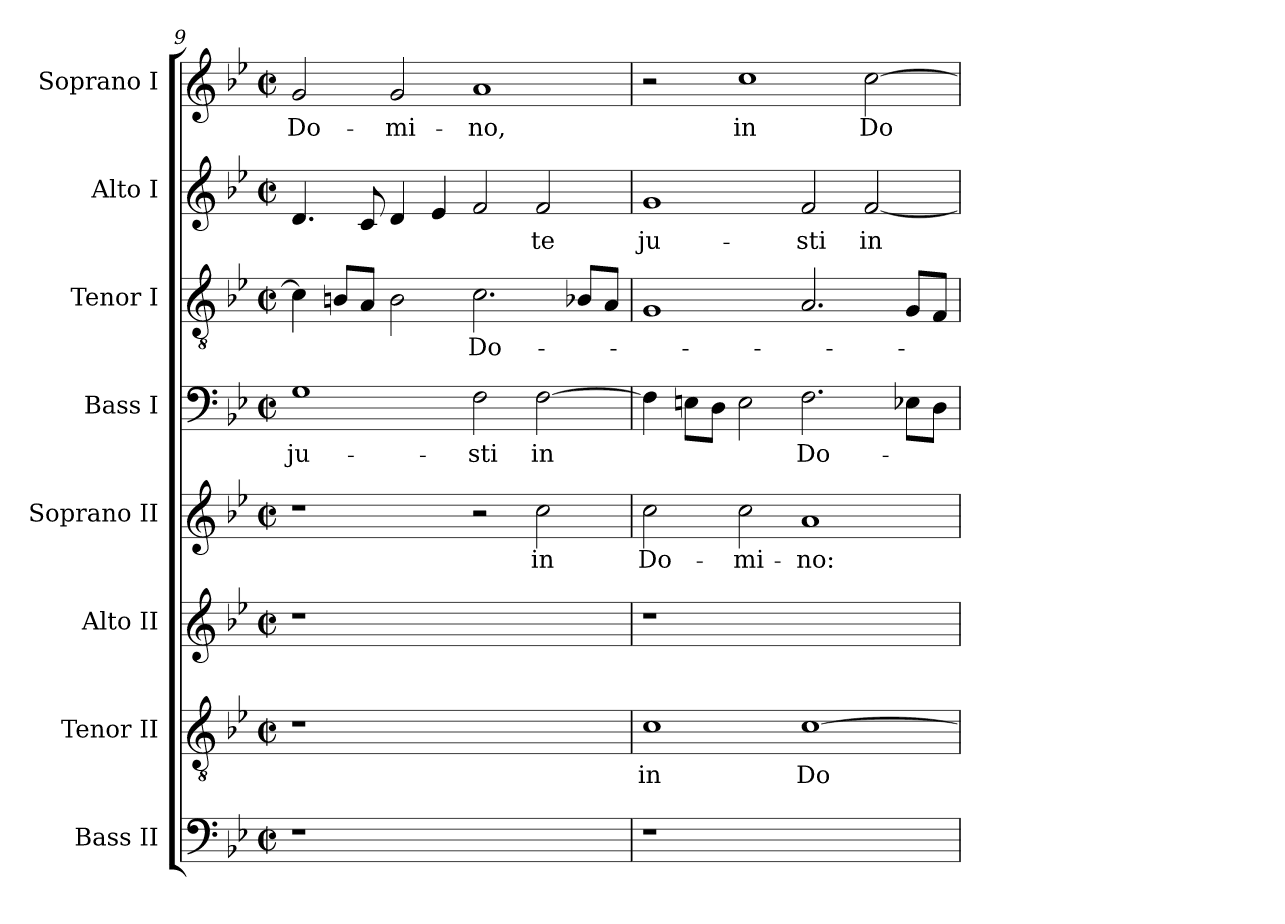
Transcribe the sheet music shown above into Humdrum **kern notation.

**kern	**kern	**text	**kern	**kern	**text	**kern	**text	**kern	**text	**kern	**text	**kern	**text
*part8	*part7	*part7	*part6	*part5	*part5	*part4	*part4	*part3	*part3	*part2	*part2	*part1	*part1
*staff8	*staff7	*staff7	*staff6	*staff5	*staff5	*staff4	*staff4	*staff3	*staff3	*staff2	*staff2	*staff1	*staff1
*I"Bass II	*I"Tenor II	*	*I"Alto II	*I"Soprano II	*	*I"Bass I	*	*I"Tenor I	*	*I"Alto I	*	*I"Soprano I	*
!!LO:PB:g=z
*clefF4	*clefGv2	*	*clefG2	*clefG2	*	*clefF4	*	*clefGv2	*	*clefG2	*	*clefG2	*
*k[b-e-]	*k[b-e-]	*	*k[b-e-]	*k[b-e-]	*	*k[b-e-]	*	*k[b-e-]	*	*k[b-e-]	*	*k[b-e-]	*
*B-:	*B-:	*	*B-:	*B-:	*	*B-:	*	*B-:	*	*B-:	*	*B-:	*
*M2/2	*M2/2	*	*M2/2	*M2/2	*	*M2/2	*	*M2/2	*	*M2/2	*	*M2/2	*
*met(c|)	*met(c|)	*	*met(c|)	*met(c|)	*	*met(c|)	*	*met(c|)	*	*met(c|)	*	*met(c|)	*
=9	=9	=9	=9	=9	=9	=9	=9	=9	=9	=9	=9	=9	=9
!LO:N:vis=1	!LO:N:vis=1	!	!LO:N:vis=1	!	!	!	!	!	!	!	!	!	!
!	!	!	!	!	!	!	!LO:LY:b:color=#000000	!	!	!	!	!	!
!	!	!	!	!	!	!	!	!	!	!	!	!	!LO:LY:b:color=#000000
1r	1r	.	1r	1r	.	1Gi	ju-	4ci\]	.	4.di/	.	2gi/	Do-
.	.	.	.	.	.	.	.	8Bni/L	.	.	.	.	.
.	.	.	.	.	.	.	.	8Ai/J	.	8ci/	.	.	.
!	!	!	!	!	!	!	!	!	!	!	!	!	!LO:LY:b:color=#000000
.	.	.	.	.	.	.	.	2Bi\	.	4di/	.	2gi/	-mi-
.	.	.	.	.	.	.	.	.	.	4e-i/	.	.	.
!	!	!	!	!	!	!	!LO:LY:b:color=#000000	!	!	!	!	!	!
!	!	!	!	!	!	!	!	!	!LO:LY:b:color=#000000	!	!	!	!
!	!	!	!	!	!	!	!	!	!	!	!	!	!LO:LY:b:color=#000000
1ryy	1ryy	.	1ryy	2r	.	2Fi\	-sti	2.ci\	Do-	2fi/	.	1ai	-no,
!	!	!	!	!	!LO:LY:b:color=#000000	!	!	!	!	!	!	!	!
!	!	!	!	!	!	!	!LO:LY:b:color=#000000	!	!	!	!	!	!
!	!	!	!	!	!	!	!	!	!	!	!LO:LY:b:color=#000000	!	!
.	.	.	.	2cci\	in	[>2Fi\	in	.	.	2fi/	-te	.	.
.	.	.	.	.	.	.	.	8B-Xi/L	.	.	.	.	.
.	.	.	.	.	.	.	.	8Ai/J	.	.	.	.	.
=10	=10	=10	=10	=10	=10	=10	=10	=10	=10	=10	=10	=10	=10
!LO:N:vis=1	!	!	!	!	!	!	!	!	!	!	!	!	!
!	!	!LO:LY:b:color=#000000	!LO:N:vis=1	!	!	!	!	!	!	!	!	!	!
!	!	!	!	!	!LO:LY:b:color=#000000	!	!	!	!	!	!	!	!
!	!	!	!	!	!	!	!	!	!	!	!LO:LY:b:color=#000000	!	!
1r	1ci	in	1r	2cci\	Do-	4Fi\]	.	1Gi	.	1gi	ju-	2r	.
.	.	.	.	.	.	8Eni\L	.	.	.	.	.	.	.
.	.	.	.	.	.	8Di\J	.	.	.	.	.	.	.
!	!	!	!	!	!LO:LY:b:color=#000000	!	!	!	!	!	!	!	!
!	!	!	!	!	!	!	!	!	!	!	!	!	!LO:LY:b:color=#000000
.	.	.	.	2cci\	-mi-	2Ei\	.	.	.	.	.	1cci	in
!	!	!LO:LY:b:color=#000000	!	!	!	!	!	!	!	!	!	!	!
!	!	!	!	!	!LO:LY:b:color=#000000	!	!	!	!	!	!	!	!
!	!	!	!	!	!	!	!LO:LY:b:color=#000000	!	!	!	!	!	!
!	!	!	!	!	!	!	!	!	!	!	!LO:LY:b:color=#000000	!	!
1ryy	[>1ci	Do-	1ryy	1ai	-no:	2.Fi\	Do-	2.Ai/	.	2fi/	-sti	.	.
!	!	!	!	!	!	!	!	!	!	!	!LO:LY:b:color=#000000	!	!
!	!	!	!	!	!	!	!	!	!	!	!	!	!LO:LY:b:color=#000000
.	.	.	.	.	.	.	.	.	.	[<2fi/	in	[>2cci\	Do-
.	.	.	.	.	.	8E-Xi\L	.	8Gi/L	.	.	.	.	.
.	.	.	.	.	.	8Di\J	.	8Fi/J	.	.	.	.	.
=	=	=	=	=	=	=	=	=	=	=	=	=	=
*-	*-	*-	*-	*-	*-	*-	*-	*-	*-	*-	*-	*-	*-
